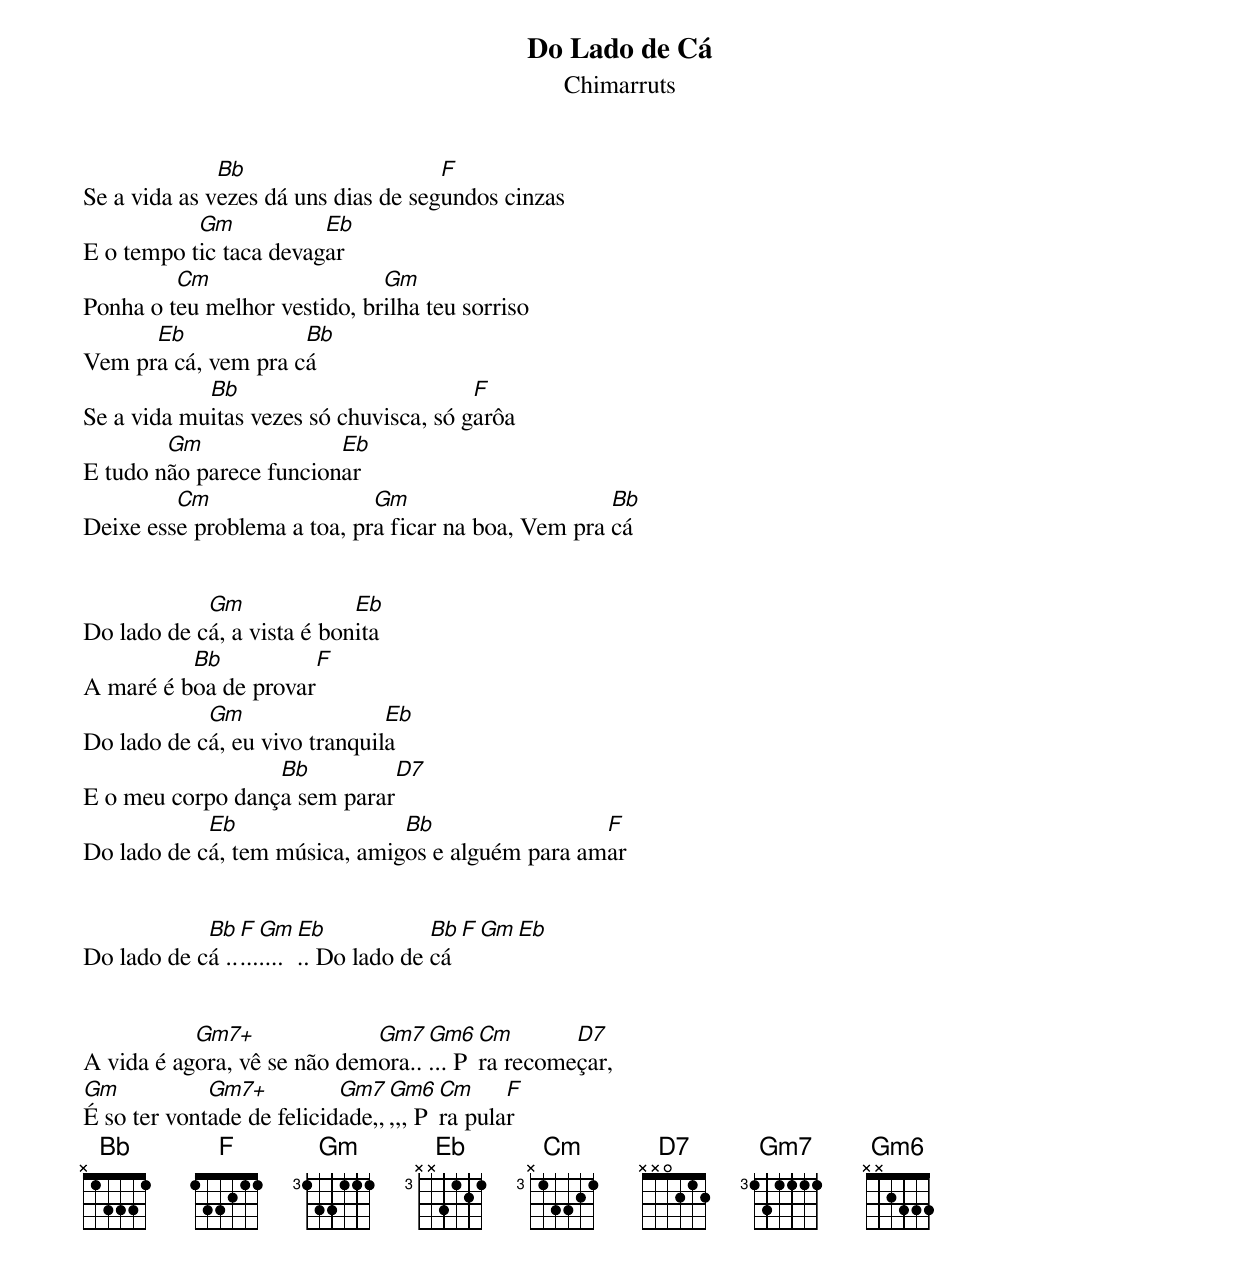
Do Lado de Cá
Chimarruts


              Bb                     F
Se a vida as vezes dá uns dias de segundos cinzas
           Gm           Eb
E o tempo tic taca devagar
         Cm                   Gm
Ponha o teu melhor vestido, brilha teu sorriso
      Eb             Bb
Vem pra cá, vem pra cá
            Bb                          F
Se a vida muitas vezes só chuvisca, só garôa
        Gm               Eb
E tudo não parece funcionar
         Cm                  Gm                      Bb
Deixe esse problema a toa, pra ficar na boa, Vem pra cá


            Gm              Eb
Do lado de cá, a vista é bonita
          Bb           F
A maré é boa de provar
            Gm                 Eb
Do lado de cá, eu vivo tranquila
                  Bb          D7
E o meu corpo dança sem parar
            Eb                 Bb                 F
Do lado de cá, tem música, amigos e alguém para amar


            Bb  F  Gm  Eb            Bb  F  Gm  Eb
Do lado de cá ........... Do lado de cá


           Gm7+              Gm7  Gm6  Cm       D7
A vida é agora, vê se não demora..... Pra recomeçar,
Gm           Gm7+          Gm7  Gm6  Cm     F
É so ter vontade de felicidade,,,,, Pra pular
